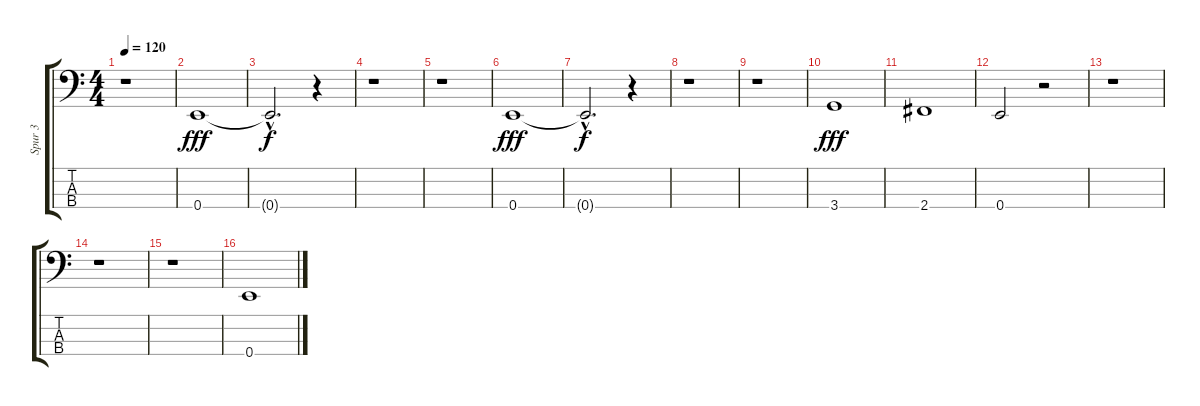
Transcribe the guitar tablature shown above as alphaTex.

\track ("Spur 3" "Spur 3") {instrument acousticbass}
\staff {score tabs}
\tuning (G2 D2 A1 E1) {hide}
\ts (4 4)
\tempo 120
\clef f4
\ks c
r.1{dy fff} |
0.4.1 |
0.4{hac t}.2{d dy f} r.4 |
r.1 |
r.1 |
0.4.1{dy fff} |
0.4{hac t}.2{d dy f} r.4 |
r.1 |
r.1 |
3.4.1{dy fff} |
2.4.1 |
0.4.2 r.2 |
r.1 |
r.1 |
r.1 |
0.4.1
